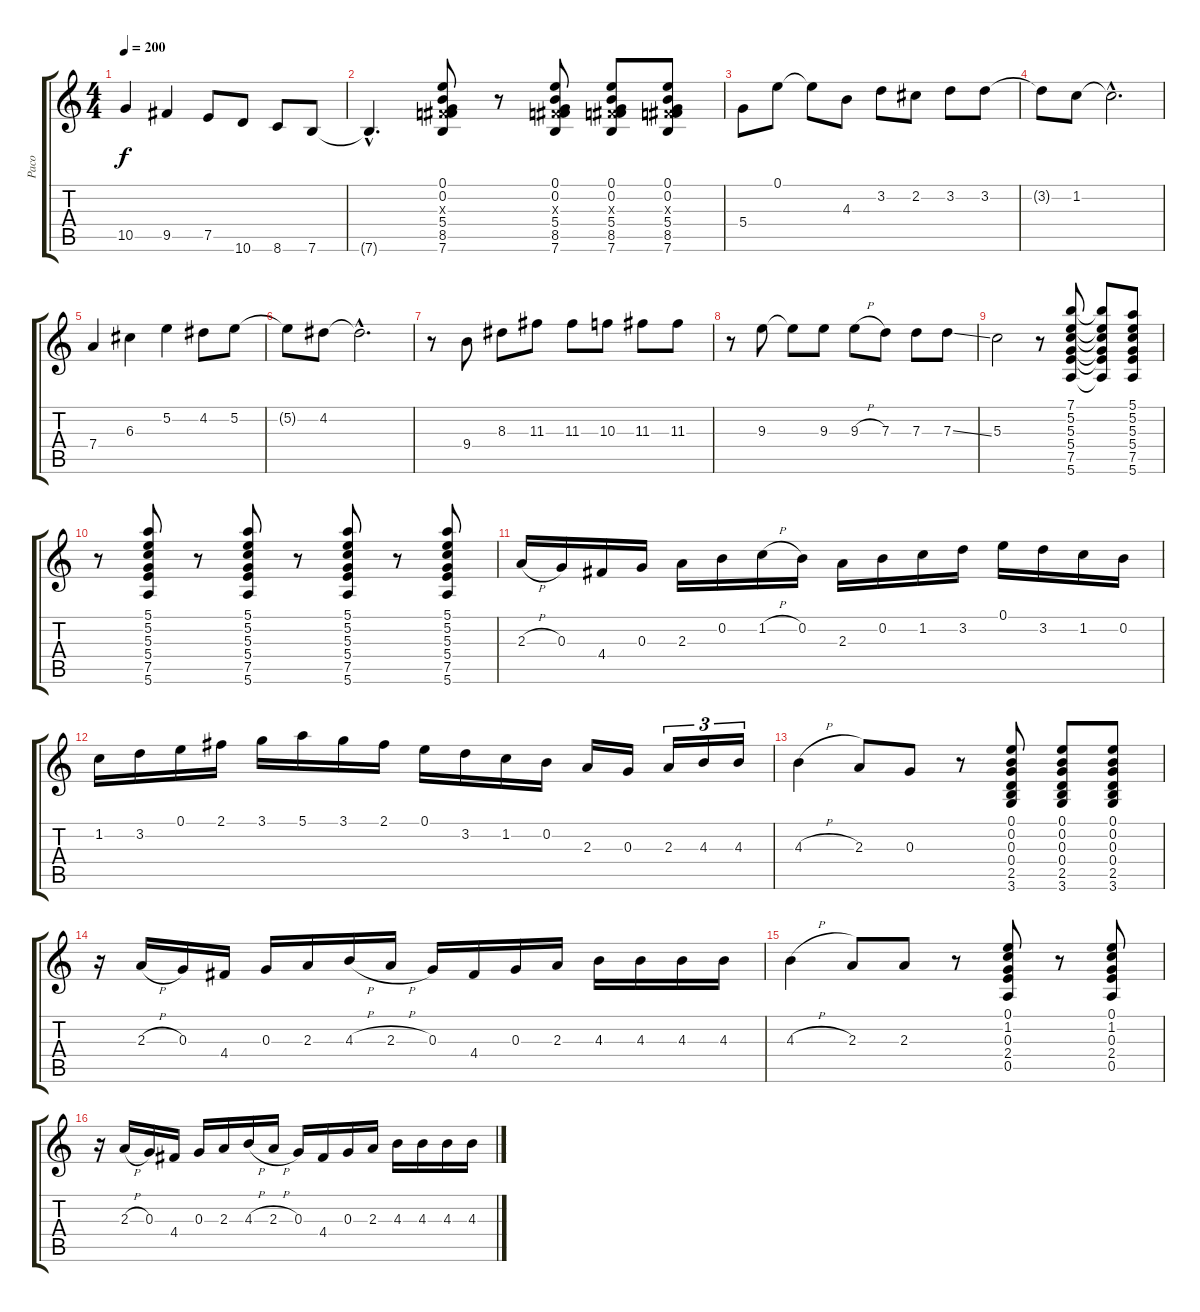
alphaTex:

\track ("Paco" "Paco") {instrument acousticguitarnylon}
\staff {score tabs}
\tuning (E4 B3 G3 D3 A2 E2) {hide}
\ts (4 4)
\tempo 200
\clef g2
\ks c
10.5.4{dy f} 9.5.4 7.5.8 10.6.8 8.6.8 7.6.8 |
7.6{hac t}.4{d} (0.1 0.2 -1.3{x} 5.4 8.5 7.6).8 r.8 (0.1 0.2 -1.3{x} 5.4 8.5 7.6).8 (0.1 0.2 -1.3{x} 5.4 8.5 7.6).8 (0.1 0.2 -1.3{x} 5.4 8.5 7.6).8 |
5.4.8 0.1.8 0.1{t}.8 4.3.8 3.2.8 2.2.8 3.2.8 3.2.8 |
3.2{t}.8 1.2.8 1.2{hac t}.2{d} |
7.4.4 6.3.4 5.2.4 4.2.8 5.2.8 |
5.2{t}.8 4.2.8 4.2{hac t}.2{d} |
r.8 9.4.8 8.3.8 11.3.8 11.3.8 10.3.8 11.3.8 11.3.8 |
r.8 9.3.8 9.3{t}.8 9.3.8 9.3{h}.8 7.3.8 7.3.8 7.3{ss}.8 |
5.3.2 r.8 (7.1 5.2 5.3 5.4 7.5 5.6).8 (7.1{t} 5.2{t} 5.3{t} 5.4{t} 7.5{t} 5.6{t}).8 (5.1 5.2 5.3 5.4 7.5 5.6).8 |
r.8 (5.1 5.2 5.3 5.4 7.5 5.6).8 r.8 (5.1 5.2 5.3 5.4 7.5 5.6).8 r.8 (5.1 5.2 5.3 5.4 7.5 5.6).8 r.8 (5.1 5.2 5.3 5.4 7.5 5.6).8 |
2.3{h}.16 0.3.16 4.4.16 0.3.16 2.3.16 0.2.16 1.2{h}.16 0.2.16 2.3.16 0.2.16 1.2.16 3.2.16 0.1.16 3.2.16 1.2.16 0.2.16 |
1.2.16 3.2.16 0.1.16 2.1.16 3.1.16 5.1.16 3.1.16 2.1.16 0.1.16 3.2.16 1.2.16 0.2.16 2.3.16 0.3.16 2.3.16{tu (3 2)} 4.3.16{tu (3 2)} 4.3.16{tu (3 2)} |
4.3{h}.4 2.3.8 0.3.8 r.8 (0.1 0.2 0.3 0.4 2.5 3.6).8 (0.1 0.2 0.3 0.4 2.5 3.6).8 (0.1 0.2 0.3 0.4 2.5 3.6).8 |
r.16 2.3{h}.16 0.3.16 4.4.16 0.3.16 2.3.16 4.3{h}.16 2.3{h}.16 0.3.16 4.4.16 0.3.16 2.3.16 4.3.16 4.3.16 4.3.16 4.3.16 |
4.3{h}.4 2.3.8 2.3.8 r.8 (0.1 1.2 0.3 2.4 0.5).8 r.8 (0.1 1.2 0.3 2.4 0.5).8 |
r.16 2.3{h}.16 0.3.16 4.4.16 0.3.16 2.3.16 4.3{h}.16 2.3{h}.16 0.3.16 4.4.16 0.3.16 2.3.16 4.3.16 4.3.16 4.3.16 4.3.16
